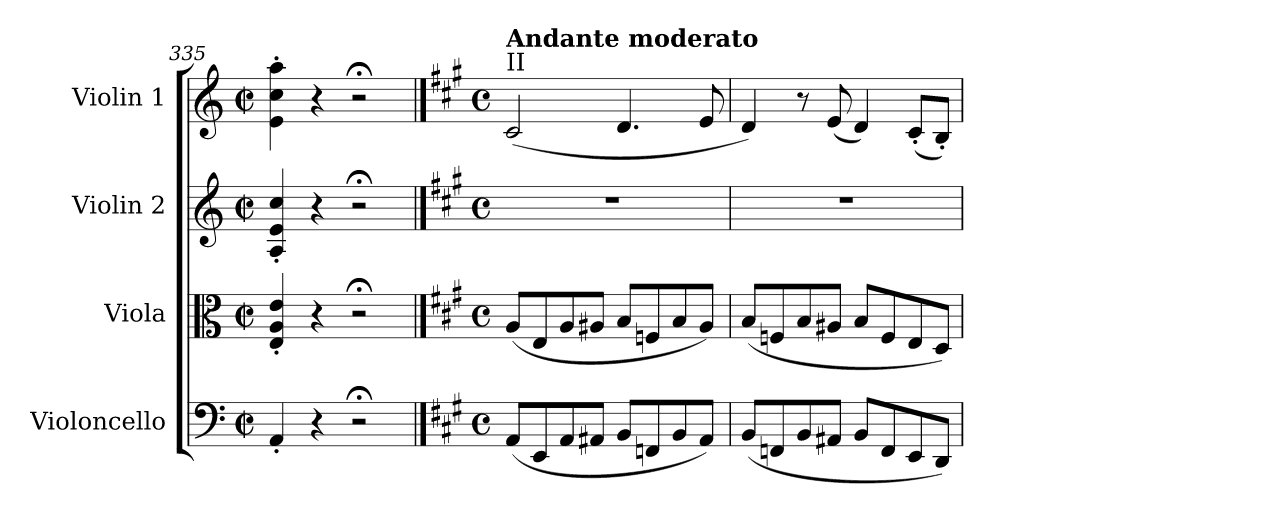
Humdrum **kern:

**kern	**dynam	**kern	**dynam	**kern	**kern	**dynam
*part4	*part4	*part3	*part3	*part2	*part1	*part1
*staff4	*staff4	*staff3	*staff3	*staff2	*staff1	*staff1
*I"Violoncello	*	*I"Viola	*	*I"Violin 2	*I"Violin 1	*
*I'Vc	*	*I'Vla	*	*I'Vln	*I'Vln	*
*clefF4	*	*clefC3	*	*clefG2	*clefG2	*
*k[]	*	*k[]	*	*k[]	*k[]	*
*M2/2	*	*M2/2	*	*M2/2	*M2/2	*
*met(c|)	*	*met(c|)	*	*met(c|)	*met(c|)	*
=335	=335	=335	=335	=335	=335	=335
4AA'/	.	4E/' 4A/' 4e/'	.	4A/' 4e/' 4cc/'	4e\' 4cc\' 4aa\'	.
4r	.	4r	.	4r	4r	.
2r;<	.	2r;<	.	2r;<	2r;<	.
!!LO:PB:g=z
==1	==1	==1	==1	==1	==1	==1
*k[f#c#g#]	*	*k[f#c#g#]	*	*k[f#c#g#]	*k[f#c#g#]	*
*M4/4	*	*M4/4	*	*M4/4	*M4/4	*
*met(c)	*	*met(c)	*	*met(c)	*met(c)	*
!	!	!	!	!	!LO:TX:a:t=II	!
!	!	!	!	!	!LO:TX:a:B:t=Andante moderato	!
!	!LO:DY:b	!	!	!	!	!
!	!LO:DY:n=1:b	!	!	!	!	!
!	!LO:DY:n=2:b	!	!LO:DY:b	!	!	!
!	!	!	!LO:DY:n=1:b	!	!	!
!	!	!	!LO:DY:n=2:b	!	!	!LO:DY:b
!	!	!	!	!	!	!LO:DY:n=1:b
!	!	!	!	!	!	!LO:DY:n=2:b
(8AA/L	other-dynamics f other-dynamics	(8A/L	other-dynamics f other-dynamics	1r	(2c#/	other-dynamics f other-dynamics
8EE/	.	8E/	.	.	.	.
8AA/	.	8A/	.	.	.	.
8AA#X/J	.	8A#X/J	.	.	.	.
8BB/L	.	8B/L	.	.	4.d/	.
8FFn/	.	8Fn/	.	.	.	.
8BB/	.	8B/	.	.	.	.
8AA#/J)	.	8A#/J)	.	.	8e/	.
=2	=2	=2	=2	=2	=2	=2
(8BB/L	.	(8B/L	.	1r	4d/)	.
8FFn/	.	8Fn/	.	.	.	.
8BB/	.	8B/	.	.	8r	.
8AA#X/J	.	8A#X/J	.	.	(8e/	.
8BB/L	.	8B/L	.	.	4d/)	.
8FF/	.	8F/	.	.	.	.
8EE/	.	8E/	.	.	(8c#'/L	.
8DD/J)	.	8D/J)	.	.	8B'/J)	.
=	=	=	=	=	=	=
*-	*-	*-	*-	*-	*-	*-
